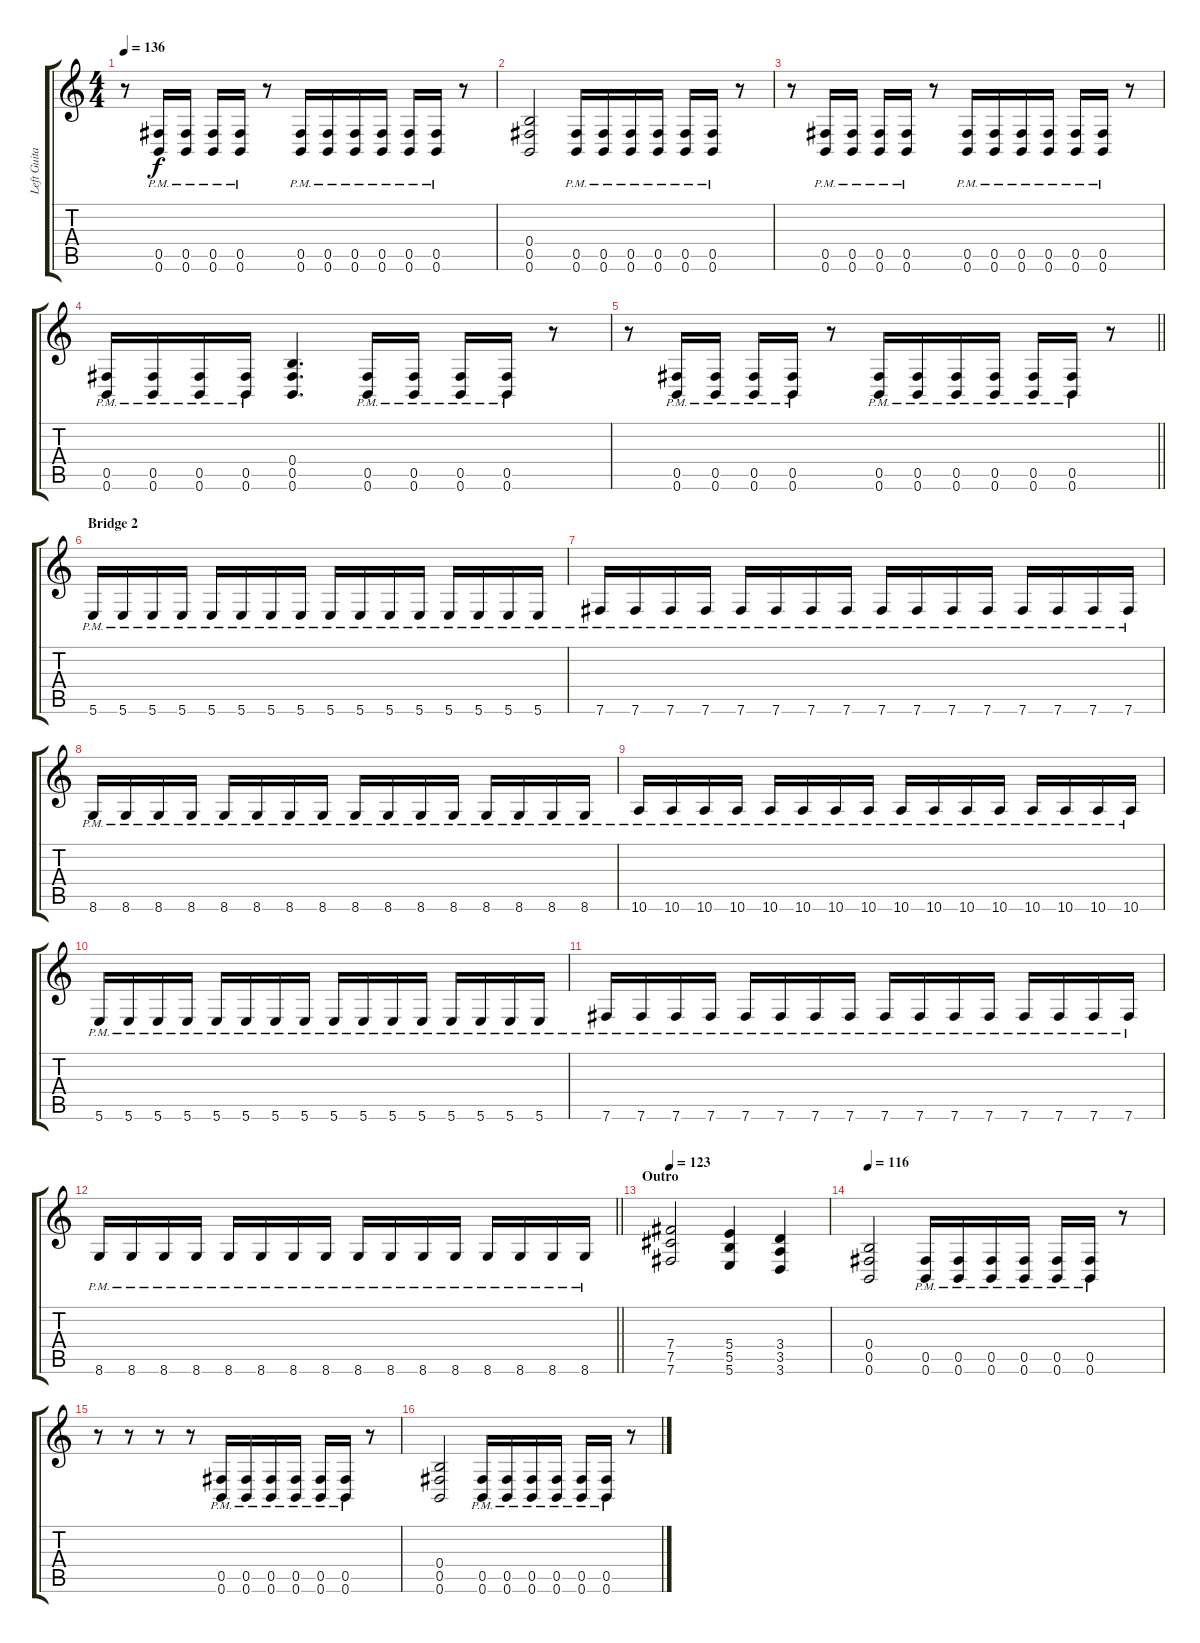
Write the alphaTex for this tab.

\track ("Left Guitar" "Left Guita") {instrument distortionguitar}
\staff {score tabs}
\tuning (Db4 Ab3 E3 B2 Gb2 B1) {hide}
\ts (4 4)
\tempo 136
\clef g2
\ks c
r.8{dy f} (0.5{pm} 0.6{pm}).16 (0.5{pm} 0.6{pm}).16 (0.5{pm} 0.6{pm}).16 (0.5{pm} 0.6{pm}).16 r.8 (0.5{pm} 0.6{pm}).16 (0.5{pm} 0.6{pm}).16 (0.5{pm} 0.6{pm}).16 (0.5{pm} 0.6{pm}).16 (0.5{pm} 0.6{pm}).16 (0.5{pm} 0.6{pm}).16 r.8 |
(0.4 0.5 0.6).2 (0.5{pm} 0.6{pm}).16 (0.5{pm} 0.6{pm}).16 (0.5{pm} 0.6{pm}).16 (0.5{pm} 0.6{pm}).16 (0.5{pm} 0.6{pm}).16 (0.5{pm} 0.6{pm}).16 r.8 |
r.8 (0.5{pm} 0.6{pm}).16 (0.5{pm} 0.6{pm}).16 (0.5{pm} 0.6{pm}).16 (0.5{pm} 0.6{pm}).16 r.8 (0.5{pm} 0.6{pm}).16 (0.5{pm} 0.6{pm}).16 (0.5{pm} 0.6{pm}).16 (0.5{pm} 0.6{pm}).16 (0.5{pm} 0.6{pm}).16 (0.5{pm} 0.6{pm}).16 r.8 |
(0.5{pm} 0.6{pm}).16 (0.5{pm} 0.6{pm}).16 (0.5{pm} 0.6{pm}).16 (0.5{pm} 0.6{pm}).16 (0.4 0.5 0.6).4{d} (0.5{pm} 0.6{pm}).16 (0.5{pm} 0.6{pm}).16 (0.5{pm} 0.6{pm}).16 (0.5{pm} 0.6{pm}).16 r.8 |
\barLineRight lightlight
r.8 (0.5{pm} 0.6{pm}).16 (0.5{pm} 0.6{pm}).16 (0.5{pm} 0.6{pm}).16 (0.5{pm} 0.6{pm}).16 r.8 (0.5{pm} 0.6{pm}).16 (0.5{pm} 0.6{pm}).16 (0.5{pm} 0.6{pm}).16 (0.5{pm} 0.6{pm}).16 (0.5{pm} 0.6{pm}).16 (0.5{pm} 0.6{pm}).16 r.8 |
\section ("" "Bridge 2")
5.6{pm}.16 5.6{pm}.16 5.6{pm}.16 5.6{pm}.16 5.6{pm}.16 5.6{pm}.16 5.6{pm}.16 5.6{pm}.16 5.6{pm}.16 5.6{pm}.16 5.6{pm}.16 5.6{pm}.16 5.6{pm}.16 5.6{pm}.16 5.6{pm}.16 5.6{pm}.16 |
7.6{pm}.16 7.6{pm}.16 7.6{pm}.16 7.6{pm}.16 7.6{pm}.16 7.6{pm}.16 7.6{pm}.16 7.6{pm}.16 7.6{pm}.16 7.6{pm}.16 7.6{pm}.16 7.6{pm}.16 7.6{pm}.16 7.6{pm}.16 7.6{pm}.16 7.6{pm}.16 |
8.6{pm}.16 8.6{pm}.16 8.6{pm}.16 8.6{pm}.16 8.6{pm}.16 8.6{pm}.16 8.6{pm}.16 8.6{pm}.16 8.6{pm}.16 8.6{pm}.16 8.6{pm}.16 8.6{pm}.16 8.6{pm}.16 8.6{pm}.16 8.6{pm}.16 8.6{pm}.16 |
10.6{pm}.16 10.6{pm}.16 10.6{pm}.16 10.6{pm}.16 10.6{pm}.16 10.6{pm}.16 10.6{pm}.16 10.6{pm}.16 10.6{pm}.16 10.6{pm}.16 10.6{pm}.16 10.6{pm}.16 10.6{pm}.16 10.6{pm}.16 10.6{pm}.16 10.6{pm}.16 |
5.6{pm}.16 5.6{pm}.16 5.6{pm}.16 5.6{pm}.16 5.6{pm}.16 5.6{pm}.16 5.6{pm}.16 5.6{pm}.16 5.6{pm}.16 5.6{pm}.16 5.6{pm}.16 5.6{pm}.16 5.6{pm}.16 5.6{pm}.16 5.6{pm}.16 5.6{pm}.16 |
7.6{pm}.16 7.6{pm}.16 7.6{pm}.16 7.6{pm}.16 7.6{pm}.16 7.6{pm}.16 7.6{pm}.16 7.6{pm}.16 7.6{pm}.16 7.6{pm}.16 7.6{pm}.16 7.6{pm}.16 7.6{pm}.16 7.6{pm}.16 7.6{pm}.16 7.6{pm}.16 |
\barLineRight lightlight
8.6{pm}.16 8.6{pm}.16 8.6{pm}.16 8.6{pm}.16 8.6{pm}.16 8.6{pm}.16 8.6{pm}.16 8.6{pm}.16 8.6{pm}.16 8.6{pm}.16 8.6{pm}.16 8.6{pm}.16 8.6{pm}.16 8.6{pm}.16 8.6{pm}.16 8.6{pm}.16 |
\section ("" "Outro")
\tempo 123
(7.4 7.5 7.6).2 (5.4 5.5 5.6).4 (3.4 3.5 3.6).4 |
\tempo 116
(0.4 0.5 0.6).2 (0.5{pm} 0.6{pm}).16 (0.5{pm} 0.6{pm}).16 (0.5{pm} 0.6{pm}).16 (0.5{pm} 0.6{pm}).16 (0.5{pm} 0.6{pm}).16 (0.5{pm} 0.6{pm}).16 r.8 |
r.8 r.8 r.8 r.8 (0.5{pm} 0.6{pm}).16 (0.5{pm} 0.6{pm}).16 (0.5{pm} 0.6{pm}).16 (0.5{pm} 0.6{pm}).16 (0.5{pm} 0.6{pm}).16 (0.5{pm} 0.6{pm}).16 r.8 |
(0.4 0.5 0.6).2 (0.5{pm} 0.6{pm}).16 (0.5{pm} 0.6{pm}).16 (0.5{pm} 0.6{pm}).16 (0.5{pm} 0.6{pm}).16 (0.5{pm} 0.6{pm}).16 (0.5{pm} 0.6{pm}).16 r.8
